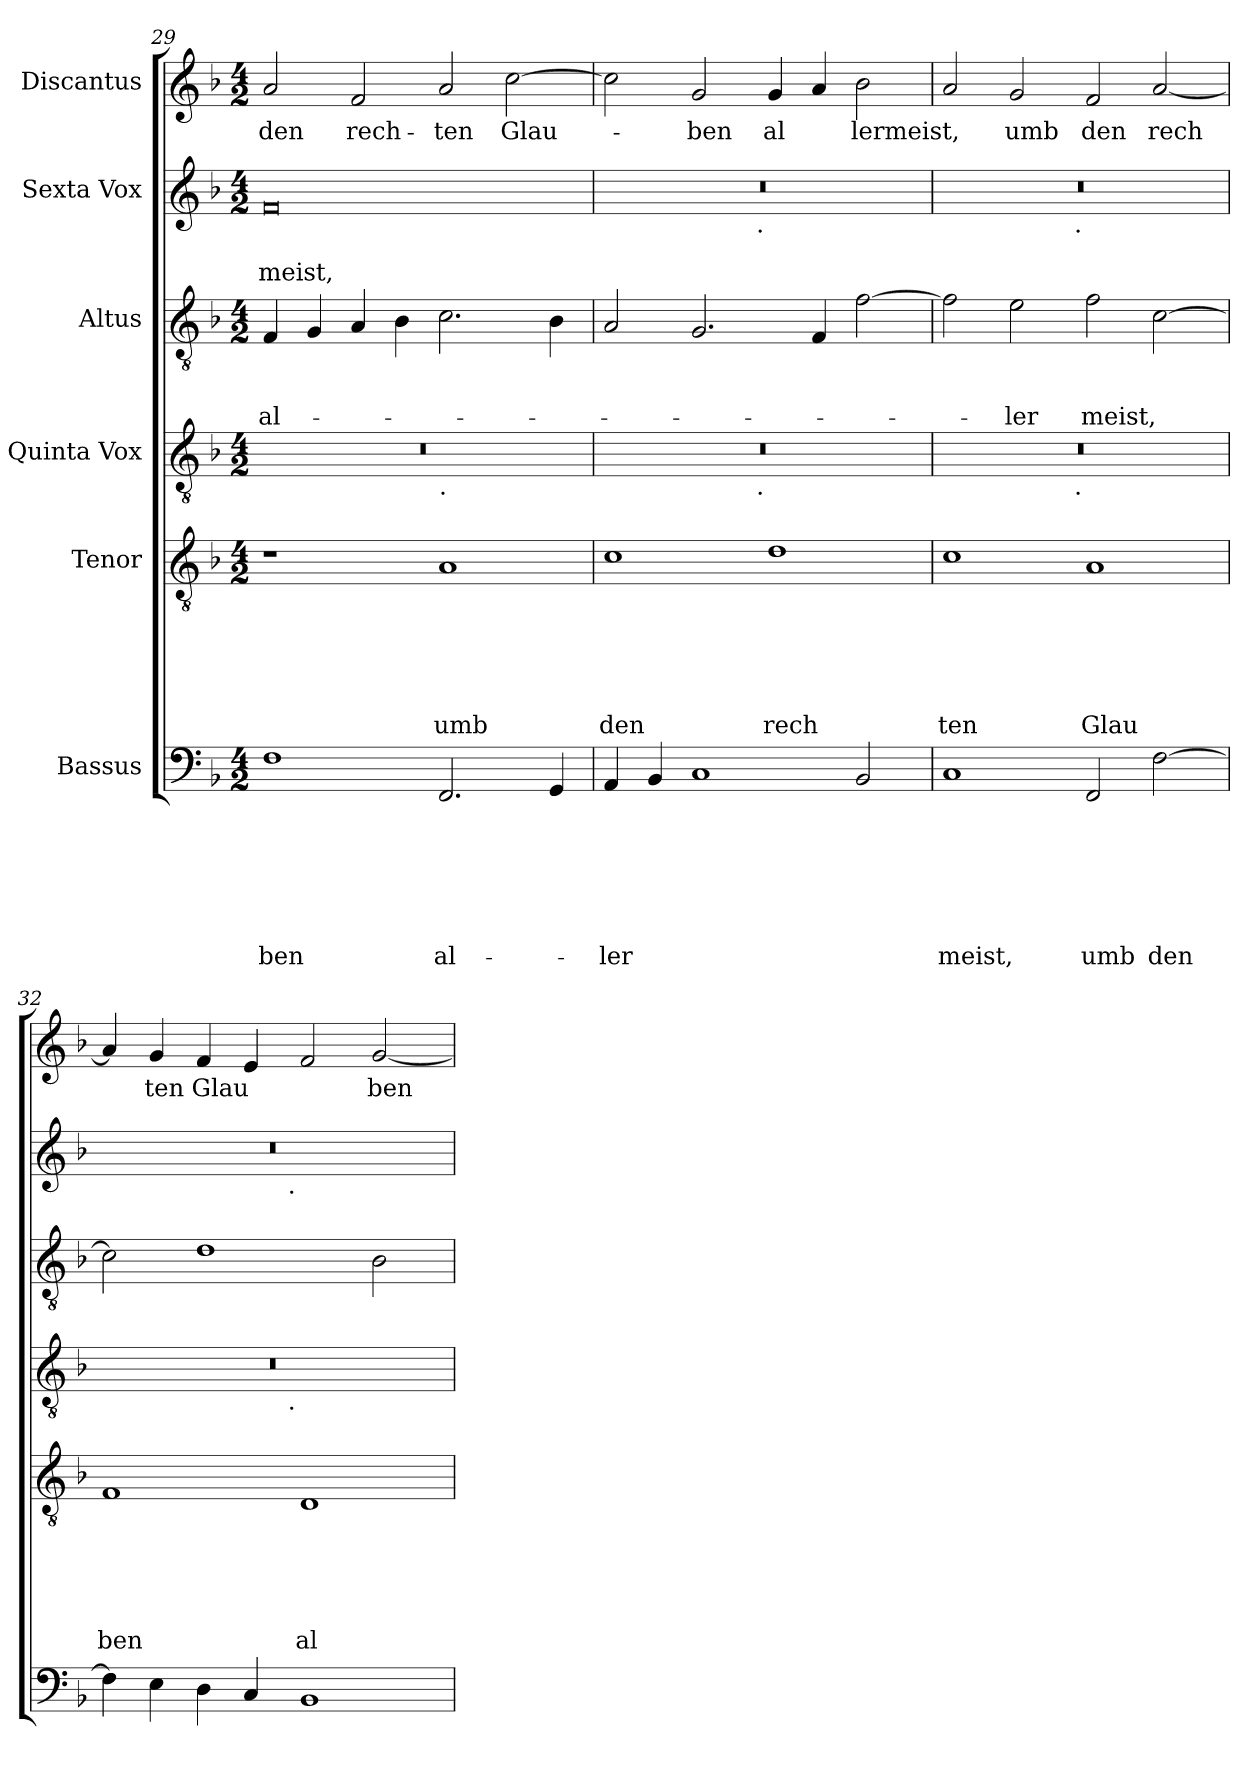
**kern	**text	**text	**text	**text	**text	**text	**text	**kern	**text	**text	**text	**text	**text	**text	**kern	**kern	**text	**text	**text	**kern	**text	**text	**kern	**text
*part6	*part6	*part6	*part6	*part6	*part6	*part6	*part6	*part5	*part5	*part5	*part5	*part5	*part5	*part5	*part4	*part3	*part3	*part3	*part3	*part2	*part2	*part2	*part1	*part1
*staff6	*staff6	*staff6	*staff6	*staff6	*staff6	*staff6	*staff6	*staff5	*staff5	*staff5	*staff5	*staff5	*staff5	*staff5	*staff4	*staff3	*staff3	*staff3	*staff3	*staff2	*staff2	*staff2	*staff1	*staff1
*I"Bassus	*	*	*	*	*	*	*	*I"Tenor	*	*	*	*	*	*	*I"Quinta Vox	*I"Altus	*	*	*	*I"Sexta Vox	*	*	*I"Discantus	*
*clefF4	*	*	*	*	*	*	*	*clefGv2	*	*	*	*	*	*	*clefGv2	*clefGv2	*	*	*	*clefG2	*	*	*clefG2	*
*k[b-]	*	*	*	*	*	*	*	*k[b-]	*	*	*	*	*	*	*k[b-]	*k[b-]	*	*	*	*k[b-]	*	*	*k[b-]	*
*F:	*	*	*	*	*	*	*	*F:	*	*	*	*	*	*	*F:	*F:	*	*	*	*F:	*	*	*F:	*
*M4/2	*	*	*	*	*	*	*	*M4/2	*	*	*	*	*	*	*M4/2	*M4/2	*	*	*	*M4/2	*	*	*M4/2	*
=29	=29	=29	=29	=29	=29	=29	=29	=29	=29	=29	=29	=29	=29	=29	=29	=29	=29	=29	=29	=29	=29	=29	=29	=29
!	!	!	!	!	!	!	!LO:LY:b	!	!	!	!	!	!	!	!	!	!	!	!LO:LY:b	!	!	!LO:LY:b	!	!LO:LY:b
*	*	*	*	*	*	*	*	*	*	*	*	*	*	*	*^	*	*	*	*	*	*	*	*	*
1F	.	.	.	.	.	.	-ben	1r	.	.	.	.	.	.	0r	1ryy	4F/	.	.	al-	0f	.	meist,	2a/	den
.	.	.	.	.	.	.	.	.	.	.	.	.	.	.	.	.	4G/	.	.	.	.	.	.	.	.
!	!	!	!	!	!	!	!	!	!	!	!	!	!	!	!	!	!	!	!	!	!	!	!	!	!LO:LY:b
.	.	.	.	.	.	.	.	.	.	.	.	.	.	.	.	.	4A/	.	.	.	.	.	.	2f/	rech-
.	.	.	.	.	.	.	.	.	.	.	.	.	.	.	.	.	4B-\	.	.	.	.	.	.	.	.
!	!	!	!	!	!	!	!	!	!	!	!	!	!	!	!	!LO:TX:b:t=.	!	!	!	!	!	!	!	!	!
!	!	!	!	!	!	!	!LO:LY:b	!	!	!	!	!	!	!LO:LY:b	!	!	!	!	!	!	!	!	!	!	!LO:LY:b
2.FF/	.	.	.	.	.	.	al-	1A	.	.	.	.	.	umb	.	1ryy	2.c\	.	.	.	.	.	.	2a/	-ten
!	!	!	!	!	!	!	!	!	!	!	!	!	!	!	!	!	!	!	!	!	!	!	!	!	!LO:LY:b
.	.	.	.	.	.	.	.	.	.	.	.	.	.	.	.	.	.	.	.	.	.	.	.	[<2cc\	Glau-
4GG/	.	.	.	.	.	.	.	.	.	.	.	.	.	.	.	.	4B-\	.	.	.	.	.	.	.	.
!!LO:LB:g=z
=30!	=30!	=30!	=30!	=30!	=30!	=30!	=30!	=30!	=30!	=30!	=30!	=30!	=30!	=30!	=30!	=30!	=30!	=30!	=30!	=30!	=30!	=30!	=30!	=30!	=30!
!	!	!	!	!	!	!	!LO:LY:b	!	!	!	!	!	!	!LO:LY:b	!	!	!	!	!	!	!	!	!	!	!
*	*	*	*	*	*	*	*	*	*	*	*	*	*	*	*	*	*	*	*	*	*^	*	*	*	*
4AA/	.	.	.	.	.	.	-ler	1c	.	.	.	.	.	den	0r	2ryy	2A/	.	.	.	0r	2ryy	.	.	2cc\]	.
4BB-/	.	.	.	.	.	.	.	.	.	.	.	.	.	.	.	.	.	.	.	.	.	.	.	.	.	.
!	!	!	!	!	!	!	!	!	!	!	!	!	!	!	!	!	!	!	!	!	!	!	!	!	!	!LO:LY:b
1C	.	.	.	.	.	.	.	.	.	.	.	.	.	.	.	4...ryy	2.G/	.	.	.	.	4...ryy	.	.	2g/	-ben
!	!	!	!	!	!	!	!	!	!	!	!	!	!	!	!	!	!	!	!	!	!	!LO:TX:b:t=.	!	!	!	!
!	!	!	!	!	!	!	!	!	!	!	!	!	!	!	!	!LO:TX:b:t=.	!	!	!	!	!	!	!	!	!	!
.	.	.	.	.	.	.	.	.	.	.	.	.	.	.	.	1ryy	.	.	.	.	.	1ryy	.	.	.	.
!	!	!	!	!	!	!	!	!	!	!	!	!	!	!LO:LY:b	!	!	!	!	!	!	!	!	!	!	!	!LO:LY:b
.	.	.	.	.	.	.	.	1d	.	.	.	.	.	rech	.	.	.	.	.	.	.	.	.	.	4g/	al
.	.	.	.	.	.	.	.	.	.	.	.	.	.	.	.	.	4F/	.	.	.	.	.	.	.	4a/	.
!	!	!	!	!	!	!	!	!	!	!	!	!	!	!	!	!	!	!	!	!	!	!	!	!	!	!LO:LY:b
2BB-/	.	.	.	.	.	.	.	.	.	.	.	.	.	.	.	.	[>2f\	.	.	.	.	.	.	.	2b-\	lermeist,
.	.	.	.	.	.	.	.	.	.	.	.	.	.	.	.	32ryy	.	.	.	.	.	32ryy	.	.	.	.
=31!	=31!	=31!	=31!	=31!	=31!	=31!	=31!	=31!	=31!	=31!	=31!	=31!	=31!	=31!	=31!	=31!	=31!	=31!	=31!	=31!	=31!	=31!	=31!	=31!	=31!	=31!
!	!	!	!	!	!	!	!LO:LY:b	!	!	!	!	!	!	!LO:LY:b	!	!	!	!	!	!	!	!	!	!	!	!
1C	.	.	.	.	.	.	meist,	1c	.	.	.	.	.	ten	0r	2ryy	2f\]	.	.	.	0r	2ryy	.	.	2a/	.
!	!	!	!	!	!	!	!	!	!	!	!	!	!	!	!	!	!	!	!	!LO:LY:b	!	!	!	!	!	!LO:LY:b
.	.	.	.	.	.	.	.	.	.	.	.	.	.	.	.	4...ryy	2e\	.	.	-ler	.	4...ryy	.	.	2g/	umb
!	!	!	!	!	!	!	!	!	!	!	!	!	!	!	!	!	!	!	!	!	!	!LO:TX:b:t=.	!	!	!	!
!	!	!	!	!	!	!	!	!	!	!	!	!	!	!	!	!LO:TX:b:t=.	!	!	!	!	!	!	!	!	!	!
.	.	.	.	.	.	.	.	.	.	.	.	.	.	.	.	1ryy	.	.	.	.	.	1ryy	.	.	.	.
!	!	!	!	!	!	!	!LO:LY:b	!	!	!	!	!	!	!LO:LY:b	!	!	!	!	!	!LO:LY:b	!	!	!	!	!	!LO:LY:b
2FF/	.	.	.	.	.	.	umb	1A	.	.	.	.	.	Glau	.	.	2f\	.	.	meist,	.	.	.	.	2f/	den
!	!	!	!	!	!	!	!LO:LY:b	!	!	!	!	!	!	!	!	!	!	!	!	!	!	!	!	!	!	!LO:LY:b
[>2F\	.	.	.	.	.	.	den	.	.	.	.	.	.	.	.	.	[>2c\	.	.	.	.	.	.	.	[<2a/	rech
.	.	.	.	.	.	.	.	.	.	.	.	.	.	.	.	32ryy	.	.	.	.	.	32ryy	.	.	.	.
=32!	=32!	=32!	=32!	=32!	=32!	=32!	=32!	=32!	=32!	=32!	=32!	=32!	=32!	=32!	=32!	=32!	=32!	=32!	=32!	=32!	=32!	=32!	=32!	=32!	=32!	=32!
!	!	!	!	!	!	!	!	!	!	!	!	!	!	!LO:LY:b	!	!	!	!	!	!	!	!	!	!	!	!
4F\]	.	.	.	.	.	.	.	1F	.	.	.	.	.	ben	0r	2ryy	2c\]	.	.	.	0r	2ryy	.	.	4a/]	.
!	!	!	!	!	!	!	!	!	!	!	!	!	!	!	!	!	!	!	!	!	!	!	!	!	!	!LO:LY:b
4E\	.	.	.	.	.	.	.	.	.	.	.	.	.	.	.	.	.	.	.	.	.	.	.	.	4g/	ten
!	!	!	!	!	!	!	!	!	!	!	!	!	!	!	!	!	!	!	!	!	!	!	!	!	!	!LO:LY:b
4D\	.	.	.	.	.	.	.	.	.	.	.	.	.	.	.	4...ryy	1d	.	.	.	.	4...ryy	.	.	4f/	Glau
4C/	.	.	.	.	.	.	.	.	.	.	.	.	.	.	.	.	.	.	.	.	.	.	.	.	4e/	.
!	!	!	!	!	!	!	!	!	!	!	!	!	!	!	!	!	!	!	!	!	!	!LO:TX:b:t=.	!	!	!	!
!	!	!	!	!	!	!	!	!	!	!	!	!	!	!	!	!LO:TX:b:t=.	!	!	!	!	!	!	!	!	!	!
.	.	.	.	.	.	.	.	.	.	.	.	.	.	.	.	1ryy	.	.	.	.	.	1ryy	.	.	.	.
!	!	!	!	!	!	!	!	!	!	!	!	!	!	!LO:LY:b	!	!	!	!	!	!	!	!	!	!	!	!
1BB-	.	.	.	.	.	.	.	1D	.	.	.	.	.	al	.	.	.	.	.	.	.	.	.	.	2f/	.
!	!	!	!	!	!	!	!	!	!	!	!	!	!	!	!	!	!	!	!	!	!	!	!	!	!	!LO:LY:b
.	.	.	.	.	.	.	.	.	.	.	.	.	.	.	.	.	2B-\	.	.	.	.	.	.	.	[<2g/	ben
.	.	.	.	.	.	.	.	.	.	.	.	.	.	.	.	32ryy	.	.	.	.	.	32ryy	.	.	.	.
*	*	*	*	*	*	*	*	*	*	*	*	*	*	*	*v	*v	*	*	*	*	*v	*v	*	*	*	*
=!	=!	=!	=!	=!	=!	=!	=!	=!	=!	=!	=!	=!	=!	=!	=!	=!	=!	=!	=!	=!	=!	=!	=!	=!
*-	*-	*-	*-	*-	*-	*-	*-	*-	*-	*-	*-	*-	*-	*-	*-	*-	*-	*-	*-	*-	*-	*-	*-	*-
